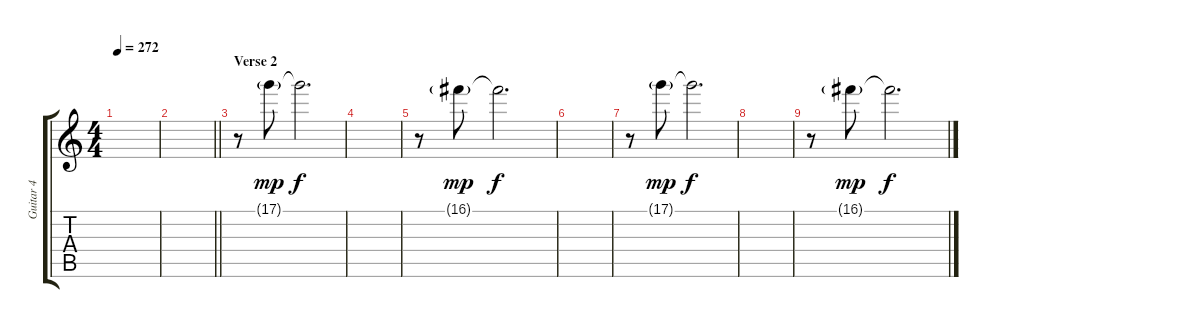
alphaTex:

\track ("Guitar 4" "Guitar 4") {instrument electricguitarclean}
\staff {score tabs}
\tuning (D4 A3 F3 C3 G2 C2) {hide}
\ts (4 4)
\tempo 272
\clef g2
\ks c
|
\barLineRight lightlight
|
\section ("" "Verse 2")
r.8{volume 2 instrument distortionguitar} 17.1{g}.8{dy mp} 17.1{t}.2{d dy f} |
|
r.8 16.1{g}.8{dy mp} 16.1{t}.2{d dy f} |
|
r.8 17.1{g}.8{dy mp} 17.1{t}.2{d dy f} |
|
r.8 16.1{g}.8{dy mp} 16.1{t}.2{d dy f}
